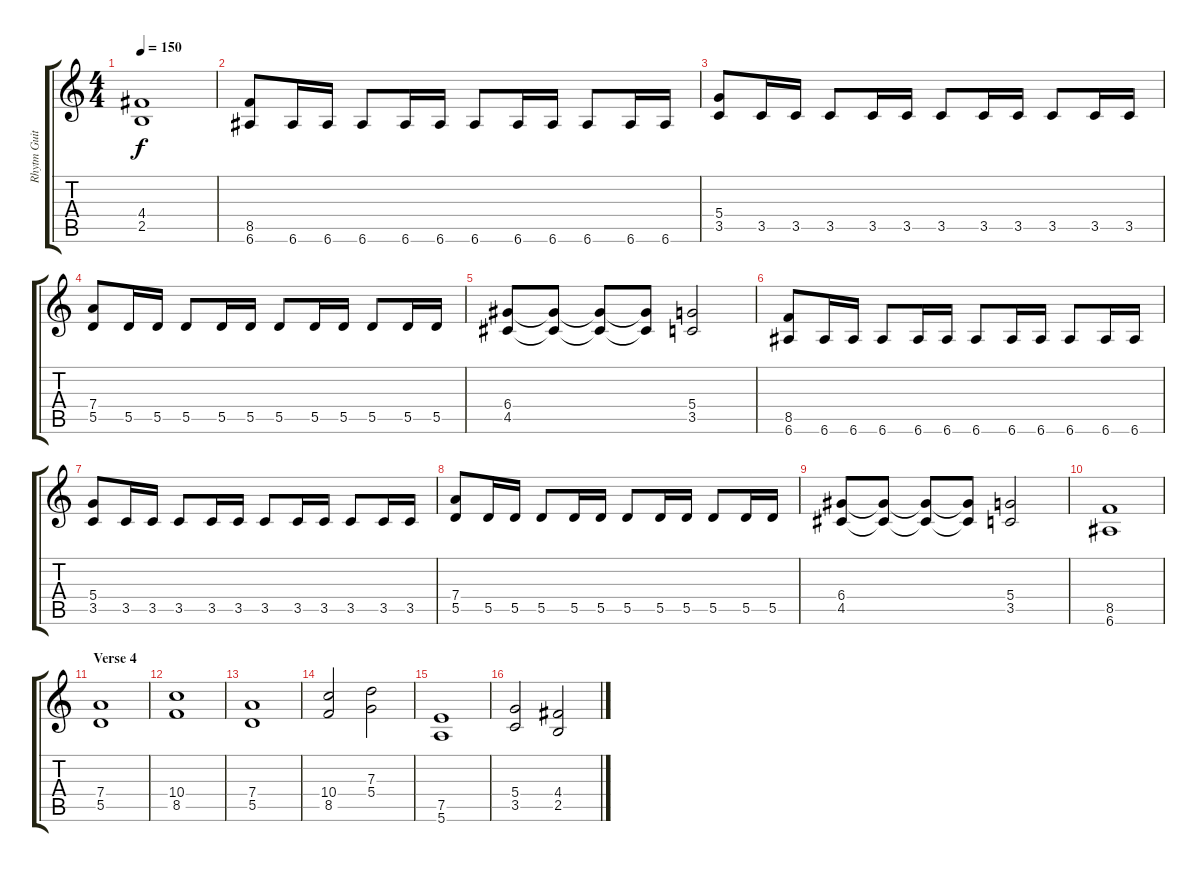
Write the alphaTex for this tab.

\track ("Rhytm Guitar" "Rhytm Guit") {instrument distortionguitar}
\staff {score tabs}
\tuning (E4 B3 G3 D3 A2 E2) {hide}
\ts (4 4)
\tempo 150
\clef g2
\ks c
(4.4{t} 2.5{t}).1{dy f} |
(8.5 6.6).8 6.6.16 6.6.16 6.6.8 6.6.16 6.6.16 6.6.8 6.6.16 6.6.16 6.6.8 6.6.16 6.6.16 |
(5.4 3.5).8 3.5.16 3.5.16 3.5.8 3.5.16 3.5.16 3.5.8 3.5.16 3.5.16 3.5.8 3.5.16 3.5.16 |
(7.4 5.5).8 5.5.16 5.5.16 5.5.8 5.5.16 5.5.16 5.5.8 5.5.16 5.5.16 5.5.8 5.5.16 5.5.16 |
(6.4 4.5).8 (6.4{t} 4.5{t}).8 (6.4{t} 4.5{t}).8 (6.4{t} 4.5{t}).8 (5.4 3.5).2 |
(8.5 6.6).8 6.6.16 6.6.16 6.6.8 6.6.16 6.6.16 6.6.8 6.6.16 6.6.16 6.6.8 6.6.16 6.6.16 |
(5.4 3.5).8 3.5.16 3.5.16 3.5.8 3.5.16 3.5.16 3.5.8 3.5.16 3.5.16 3.5.8 3.5.16 3.5.16 |
(7.4 5.5).8 5.5.16 5.5.16 5.5.8 5.5.16 5.5.16 5.5.8 5.5.16 5.5.16 5.5.8 5.5.16 5.5.16 |
(6.4 4.5).8 (6.4{t} 4.5{t}).8 (6.4{t} 4.5{t}).8 (6.4{t} 4.5{t}).8 (5.4 3.5).2 |
(8.5 6.6).1 |
\section ("" "Verse 4")
(7.4 5.5).1 |
(10.4 8.5).1 |
(7.4 5.5).1 |
(10.4 8.5).2 (7.3 5.4).2 |
(7.5 5.6).1 |
(5.4 3.5).2 (4.4 2.5).2
